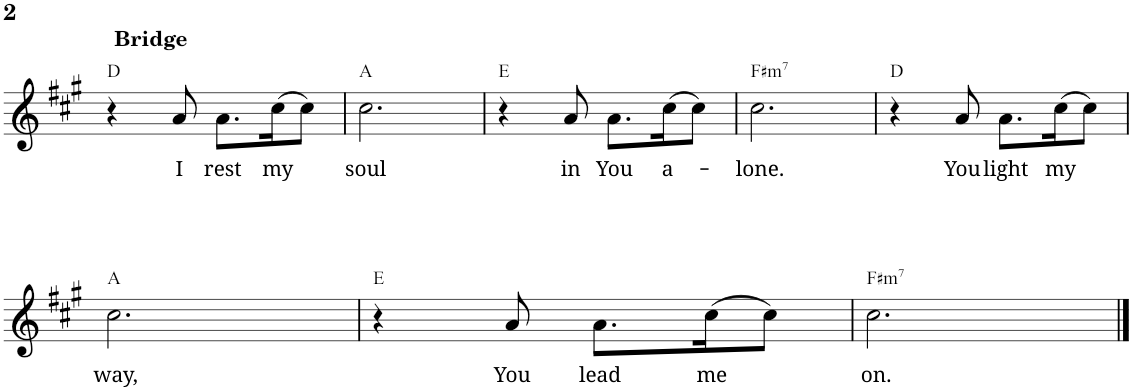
**kern	**text	**harte
*part1	*part1	*part1
*staff1	*staff1	*
*I"Piano	*	*
*I'Pno.	*	*
!!LO:PB:g=z
*clefG2	*	*
*k[f#c#g#]	*	*
*M6/8	*	*
=37	=37	=37
4r	.	D:maj
!LO:TX:a:B:t=Bridge	!	!
!	!LO:LY:b	!
8a/	I	.
!	!LO:LY:b	!
8.a\L	rest	.
!	!LO:LY:b	!
(16cc#\K	my	.
8cc#\J)	.	.
=38	=38	=38
!	!LO:LY:b	!
2.cc#\	soul	A:maj
=39	=39	=39
4r	.	E:maj
!	!LO:LY:b	!
8a/	in	.
!	!LO:LY:b	!
8.a\L	You	.
!	!LO:LY:b	!
(16cc#\K	a-	.
8cc#\J)	.	.
=40	=40	=40
!	!LO:LY:b	!LO:H:kt=m7
2.cc#\	-lone.	F#:min7
=41	=41	=41
4r	.	D:maj
!	!LO:LY:b	!
8a/	You	.
!	!LO:LY:b	!
8.a\L	light	.
!	!LO:LY:b	!
(16cc#\K	my	.
8cc#\J)	.	.
!!LO:LB:g=z
=42	=42	=42
!	!LO:LY:b	!
2.cc#\	way,	A:maj
=43	=43	=43
4r	.	E:maj
!	!LO:LY:b	!
8a/	You	.
!	!LO:LY:b	!
8.a\L	lead	.
!	!LO:LY:b	!
(16cc#\K	me	.
8cc#\J)	.	.
=44	=44	=44
!	!LO:LY:b	!LO:H:kt=m7
2.cc#\	on.	F#:min7
==	==	==
*-	*-	*-
